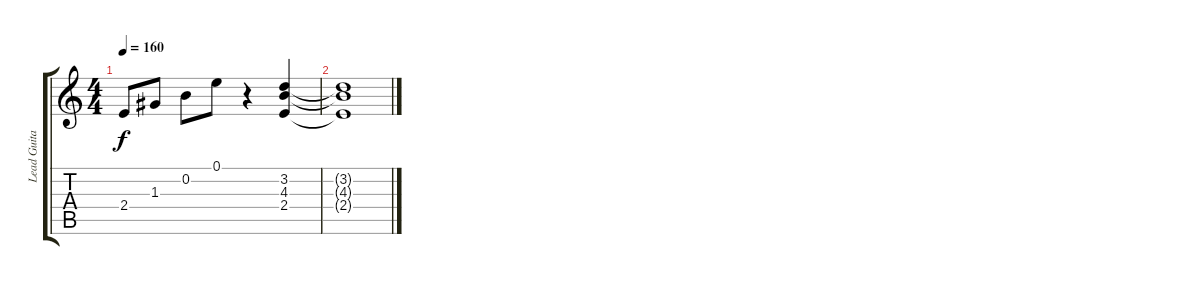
\track ("Lead Guitar" "Lead Guita") {instrument electricguitarclean}
\staff {score tabs}
\tuning (E4 B3 G3 D3 A2 E2) {hide}
\ts (4 4)
\tempo 160
\clef g2
\ks c
2.4.8{dy f} 1.3.8 0.2.8 0.1.8 r.4 (3.2 4.3 2.4).4 |
(3.2{t} 4.3{t} 2.4{t}).1
